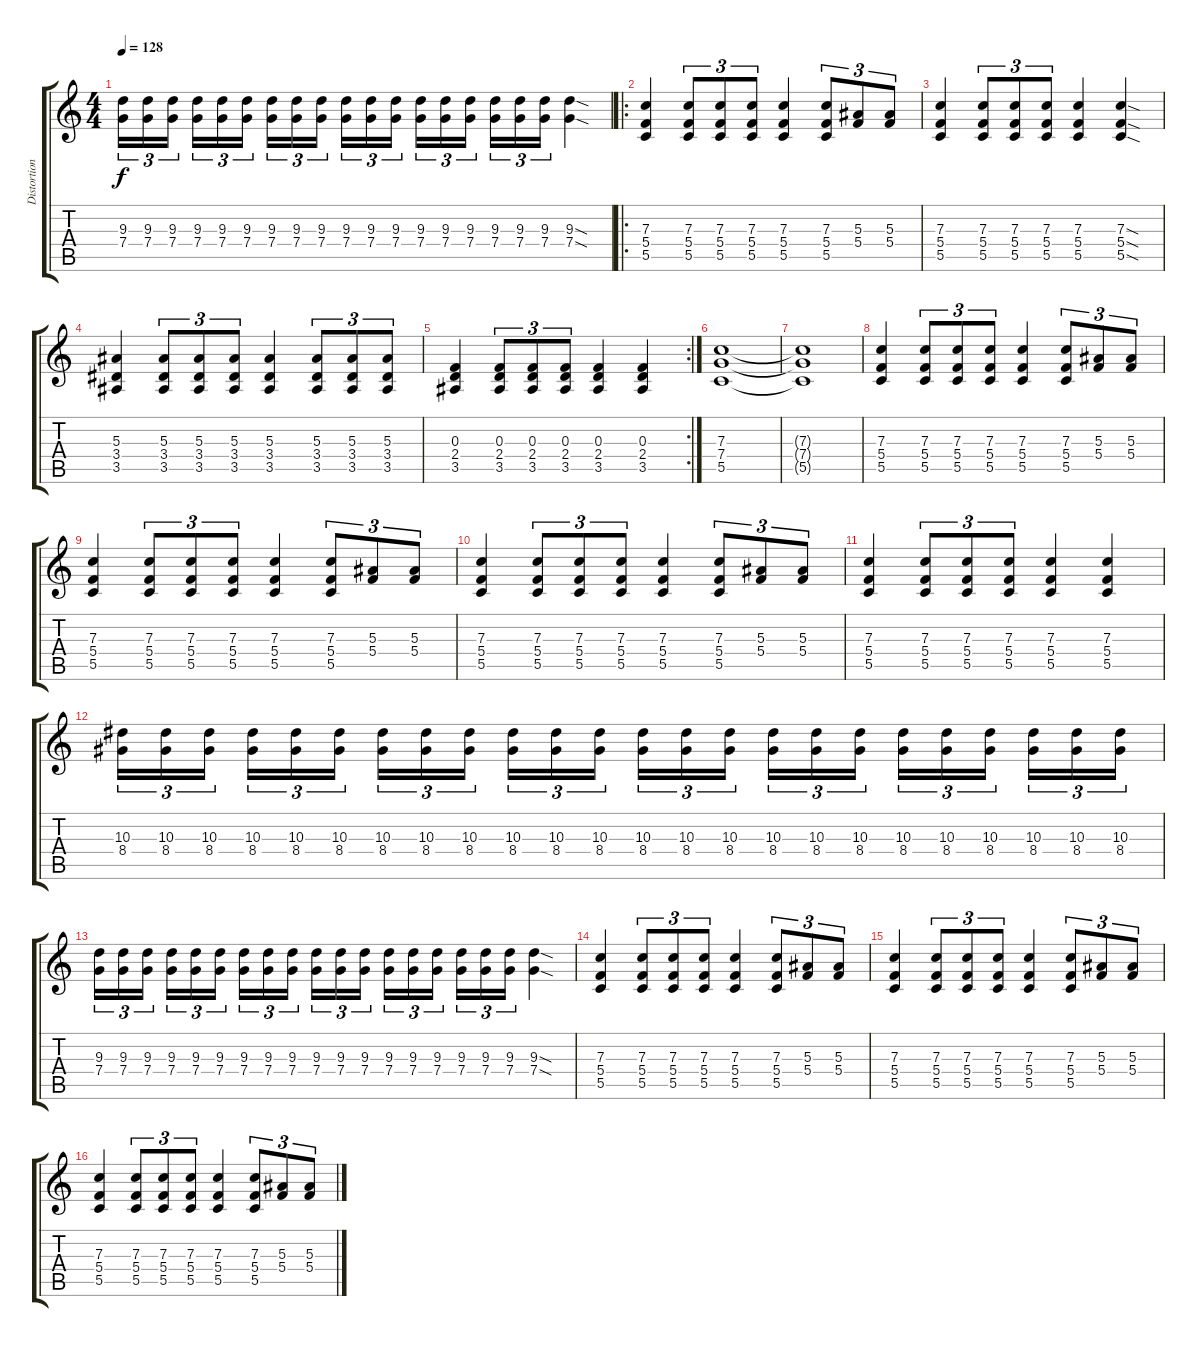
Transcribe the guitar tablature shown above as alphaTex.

\track ("Distortion Guitar 2" "Distortion") {instrument distortionguitar}
\staff {score tabs}
\tuning (D4 A3 F3 C3 G2 D2) {hide}
\ts (4 4)
\tempo 128
\clef g2
\ks c
(9.3 7.4).16{tu (3 2) dy f} (9.3 7.4).16{tu (3 2)} (9.3 7.4).16{tu (3 2)} (9.3 7.4).16{tu (3 2)} (9.3 7.4).16{tu (3 2)} (9.3 7.4).16{tu (3 2)} (9.3 7.4).16{tu (3 2)} (9.3 7.4).16{tu (3 2)} (9.3 7.4).16{tu (3 2)} (9.3 7.4).16{tu (3 2)} (9.3 7.4).16{tu (3 2)} (9.3 7.4).16{tu (3 2)} (9.3 7.4).16{tu (3 2)} (9.3 7.4).16{tu (3 2)} (9.3 7.4).16{tu (3 2)} (9.3 7.4).16{tu (3 2)} (9.3 7.4).16{tu (3 2)} (9.3 7.4).16{tu (3 2)} (9.3{sod} 7.4{sod}).4 |
\ro
(7.3 5.4 5.5).4 (7.3 5.4 5.5).8{tu (3 2)} (7.3 5.4 5.5).8{tu (3 2)} (7.3 5.4 5.5).8{tu (3 2)} (7.3 5.4 5.5).4 (7.3 5.4 5.5).8{tu (3 2)} (5.3 5.4).8{tu (3 2)} (5.3 5.4).8{tu (3 2)} |
(7.3 5.4 5.5).4 (7.3 5.4 5.5).8{tu (3 2)} (7.3 5.4 5.5).8{tu (3 2)} (7.3 5.4 5.5).8{tu (3 2)} (7.3 5.4 5.5).4 (7.3{sod} 5.4{sod} 5.5{sod}).4 |
(5.3 3.4 3.5).4 (5.3 3.4 3.5).8{tu (3 2)} (5.3 3.4 3.5).8{tu (3 2)} (5.3 3.4 3.5).8{tu (3 2)} (5.3 3.4 3.5).4 (5.3 3.4 3.5).8{tu (3 2)} (5.3 3.4 3.5).8{tu (3 2)} (5.3 3.4 3.5).8{tu (3 2)} |
\rc 2
(0.3 2.4 3.5).4 (0.3 2.4 3.5).8{tu (3 2)} (0.3 2.4 3.5).8{tu (3 2)} (0.3 2.4 3.5).8{tu (3 2)} (0.3 2.4 3.5).4 (0.3 2.4 3.5).4 |
(7.3 7.4 5.5).1 |
(7.3{t} 7.4{t} 5.5{t}).1 |
(7.3 5.4 5.5).4 (7.3 5.4 5.5).8{tu (3 2)} (7.3 5.4 5.5).8{tu (3 2)} (7.3 5.4 5.5).8{tu (3 2)} (7.3 5.4 5.5).4 (7.3 5.4 5.5).8{tu (3 2)} (5.3 5.4).8{tu (3 2)} (5.3 5.4).8{tu (3 2)} |
(7.3 5.4 5.5).4 (7.3 5.4 5.5).8{tu (3 2)} (7.3 5.4 5.5).8{tu (3 2)} (7.3 5.4 5.5).8{tu (3 2)} (7.3 5.4 5.5).4 (7.3 5.4 5.5).8{tu (3 2)} (5.3 5.4).8{tu (3 2)} (5.3 5.4).8{tu (3 2)} |
(7.3 5.4 5.5).4 (7.3 5.4 5.5).8{tu (3 2)} (7.3 5.4 5.5).8{tu (3 2)} (7.3 5.4 5.5).8{tu (3 2)} (7.3 5.4 5.5).4 (7.3 5.4 5.5).8{tu (3 2)} (5.3 5.4).8{tu (3 2)} (5.3 5.4).8{tu (3 2)} |
(7.3 5.4 5.5).4 (7.3 5.4 5.5).8{tu (3 2)} (7.3 5.4 5.5).8{tu (3 2)} (7.3 5.4 5.5).8{tu (3 2)} (7.3 5.4 5.5).4 (7.3 5.4 5.5).4 |
(10.3 8.4).16{tu (3 2)} (10.3 8.4).16{tu (3 2)} (10.3 8.4).16{tu (3 2)} (10.3 8.4).16{tu (3 2)} (10.3 8.4).16{tu (3 2)} (10.3 8.4).16{tu (3 2)} (10.3 8.4).16{tu (3 2)} (10.3 8.4).16{tu (3 2)} (10.3 8.4).16{tu (3 2)} (10.3 8.4).16{tu (3 2)} (10.3 8.4).16{tu (3 2)} (10.3 8.4).16{tu (3 2)} (10.3 8.4).16{tu (3 2)} (10.3 8.4).16{tu (3 2)} (10.3 8.4).16{tu (3 2)} (10.3 8.4).16{tu (3 2)} (10.3 8.4).16{tu (3 2)} (10.3 8.4).16{tu (3 2)} (10.3 8.4).16{tu (3 2)} (10.3 8.4).16{tu (3 2)} (10.3 8.4).16{tu (3 2)} (10.3 8.4).16{tu (3 2)} (10.3 8.4).16{tu (3 2)} (10.3 8.4).16{tu (3 2)} |
(9.3 7.4).16{tu (3 2)} (9.3 7.4).16{tu (3 2)} (9.3 7.4).16{tu (3 2)} (9.3 7.4).16{tu (3 2)} (9.3 7.4).16{tu (3 2)} (9.3 7.4).16{tu (3 2)} (9.3 7.4).16{tu (3 2)} (9.3 7.4).16{tu (3 2)} (9.3 7.4).16{tu (3 2)} (9.3 7.4).16{tu (3 2)} (9.3 7.4).16{tu (3 2)} (9.3 7.4).16{tu (3 2)} (9.3 7.4).16{tu (3 2)} (9.3 7.4).16{tu (3 2)} (9.3 7.4).16{tu (3 2)} (9.3 7.4).16{tu (3 2)} (9.3 7.4).16{tu (3 2)} (9.3 7.4).16{tu (3 2)} (9.3{sod} 7.4{sod}).4 |
(7.3 5.4 5.5).4 (7.3 5.4 5.5).8{tu (3 2)} (7.3 5.4 5.5).8{tu (3 2)} (7.3 5.4 5.5).8{tu (3 2)} (7.3 5.4 5.5).4 (7.3 5.4 5.5).8{tu (3 2)} (5.3 5.4).8{tu (3 2)} (5.3 5.4).8{tu (3 2)} |
(7.3 5.4 5.5).4 (7.3 5.4 5.5).8{tu (3 2)} (7.3 5.4 5.5).8{tu (3 2)} (7.3 5.4 5.5).8{tu (3 2)} (7.3 5.4 5.5).4 (7.3 5.4 5.5).8{tu (3 2)} (5.3 5.4).8{tu (3 2)} (5.3 5.4).8{tu (3 2)} |
(7.3 5.4 5.5).4 (7.3 5.4 5.5).8{tu (3 2)} (7.3 5.4 5.5).8{tu (3 2)} (7.3 5.4 5.5).8{tu (3 2)} (7.3 5.4 5.5).4 (7.3 5.4 5.5).8{tu (3 2)} (5.3 5.4).8{tu (3 2)} (5.3 5.4).8{tu (3 2)}
